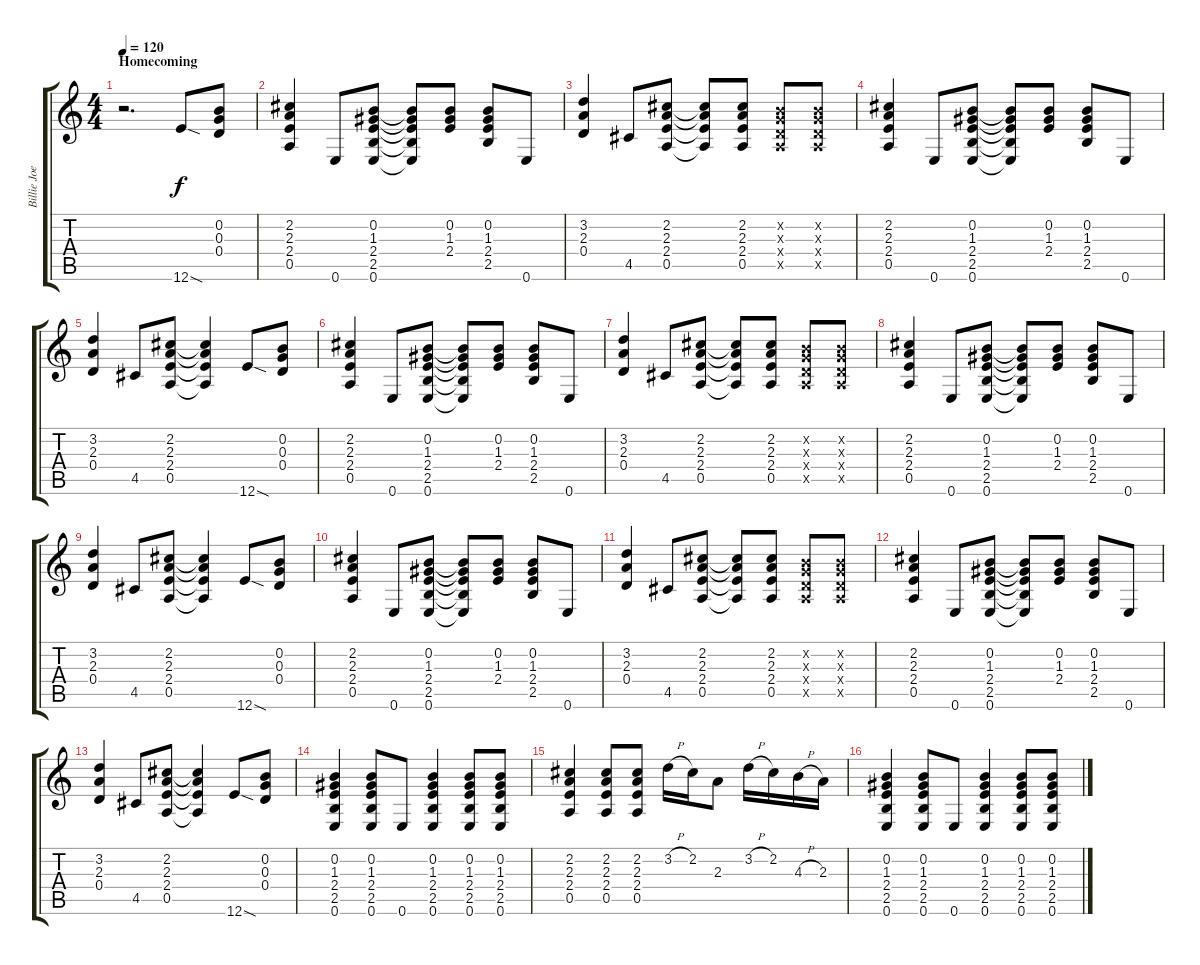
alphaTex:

\track ("Billie Joe" "Billie Joe") {instrument distortionguitar}
\staff {score tabs}
\tuning (E4 B3 G3 D3 A2 E2) {hide}
\ts (4 4)
\section ("" "Homecoming")
\tempo 120
\clef g2
\ks c
r.2{d dy f instrument overdrivenguitar} 12.6{sod}.8 (0.2 0.3 0.4).8 |
(2.2 2.3 2.4 0.5).4 0.6.8 (0.2 1.3 2.4 2.5 0.6).8 (0.2{t} 1.3{t} 2.4{t} 2.5{t} 0.6{t}).8 (0.2 1.3 2.4).8 (0.2 1.3 2.4 2.5).8 0.6.8 |
(3.2 2.3 0.4).4 4.5.8 (2.2 2.3 2.4 0.5).8 (2.2{t} 2.3{t} 2.4{t} 0.5{t}).8 (2.2 2.3 2.4 0.5).8 (0.2{x} 0.3{x} 0.4{x} 0.5{x}).8 (0.2{x} 0.3{x} 0.4{x} 0.5{x}).8 |
(2.2 2.3 2.4 0.5).4 0.6.8 (0.2 1.3 2.4 2.5 0.6).8 (0.2{t} 1.3{t} 2.4{t} 2.5{t} 0.6{t}).8 (0.2 1.3 2.4).8 (0.2 1.3 2.4 2.5).8 0.6.8 |
(3.2 2.3 0.4).4 4.5.8 (2.2 2.3 2.4 0.5).8 (2.2{t} 2.3{t} 2.4{t} 0.5{t}).4 12.6{sod}.8 (0.2 0.3 0.4).8 |
(2.2 2.3 2.4 0.5).4 0.6.8 (0.2 1.3 2.4 2.5 0.6).8 (0.2{t} 1.3{t} 2.4{t} 2.5{t} 0.6{t}).8 (0.2 1.3 2.4).8 (0.2 1.3 2.4 2.5).8 0.6.8 |
(3.2 2.3 0.4).4 4.5.8 (2.2 2.3 2.4 0.5).8 (2.2{t} 2.3{t} 2.4{t} 0.5{t}).8 (2.2 2.3 2.4 0.5).8 (0.2{x} 0.3{x} 0.4{x} 0.5{x}).8 (0.2{x} 0.3{x} 0.4{x} 0.5{x}).8 |
(2.2 2.3 2.4 0.5).4 0.6.8 (0.2 1.3 2.4 2.5 0.6).8 (0.2{t} 1.3{t} 2.4{t} 2.5{t} 0.6{t}).8 (0.2 1.3 2.4).8 (0.2 1.3 2.4 2.5).8 0.6.8 |
(3.2 2.3 0.4).4 4.5.8 (2.2 2.3 2.4 0.5).8 (2.2{t} 2.3{t} 2.4{t} 0.5{t}).4 12.6{sod}.8 (0.2 0.3 0.4).8 |
(2.2 2.3 2.4 0.5).4 0.6.8 (0.2 1.3 2.4 2.5 0.6).8 (0.2{t} 1.3{t} 2.4{t} 2.5{t} 0.6{t}).8 (0.2 1.3 2.4).8 (0.2 1.3 2.4 2.5).8 0.6.8 |
(3.2 2.3 0.4).4 4.5.8 (2.2 2.3 2.4 0.5).8 (2.2{t} 2.3{t} 2.4{t} 0.5{t}).8 (2.2 2.3 2.4 0.5).8 (0.2{x} 0.3{x} 0.4{x} 0.5{x}).8 (0.2{x} 0.3{x} 0.4{x} 0.5{x}).8 |
(2.2 2.3 2.4 0.5).4 0.6.8 (0.2 1.3 2.4 2.5 0.6).8 (0.2{t} 1.3{t} 2.4{t} 2.5{t} 0.6{t}).8 (0.2 1.3 2.4).8 (0.2 1.3 2.4 2.5).8 0.6.8 |
(3.2 2.3 0.4).4 4.5.8 (2.2 2.3 2.4 0.5).8 (2.2{t} 2.3{t} 2.4{t} 0.5{t}).4 12.6{sod}.8 (0.2 0.3 0.4).8 |
(0.2 1.3 2.4 2.5 0.6).4 (0.2 1.3 2.4 2.5 0.6).8 0.6.8 (0.2 1.3 2.4 2.5 0.6).4 (0.2 1.3 2.4 2.5 0.6).8 (0.2 1.3 2.4 2.5 0.6).8 |
(2.2 2.3 2.4 0.5).4 (2.2 2.3 2.4 0.5).8 (2.2 2.3 2.4 0.5).8 3.2{h}.16 2.2.16 2.3.8 3.2{h}.16 2.2.16 4.3{h}.16 2.3.16 |
(0.2 1.3 2.4 2.5 0.6).4 (0.2 1.3 2.4 2.5 0.6).8 0.6.8 (0.2 1.3 2.4 2.5 0.6).4 (0.2 1.3 2.4 2.5 0.6).8 (0.2 1.3 2.4 2.5 0.6).8
